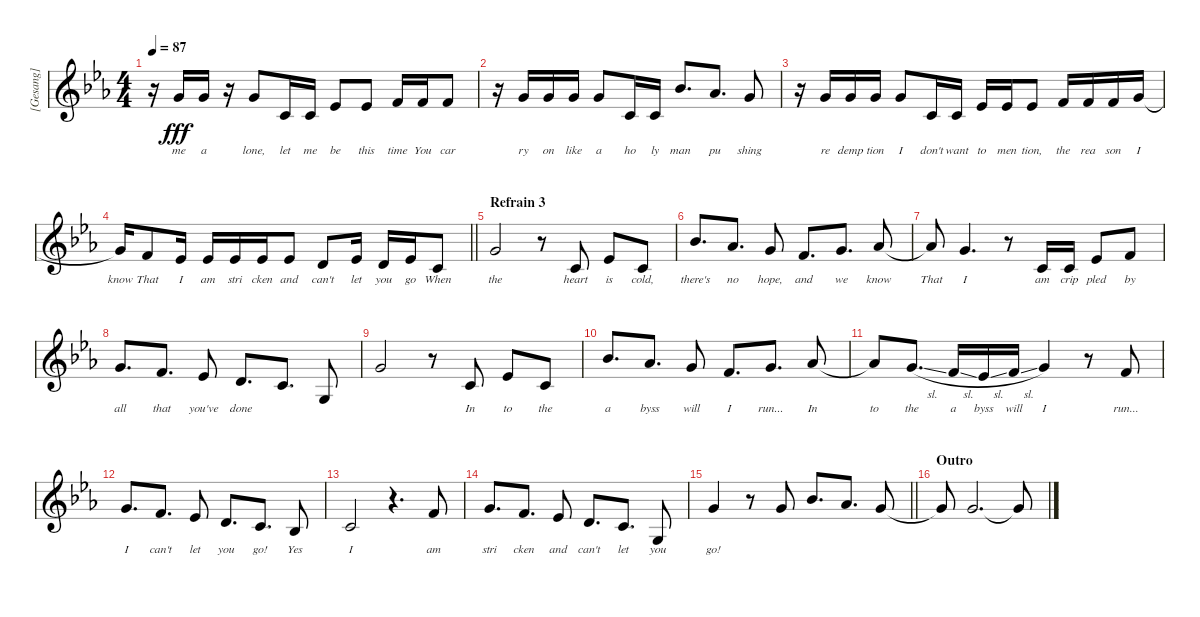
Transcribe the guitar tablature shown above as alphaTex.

\track ("[Gesang]" "[Gesang]") {instrument tenorsax}
\staff {score}
\tuning (E4 B3 G3 D3 A2 E2) {hide}
\ts (4 4)
\tempo 87
\clef g2
\ks cminor
r.16{dy fff} 8.2.16{lyrics (0 "me") lyrics (1 "") lyrics (2 "") lyrics (3 "") lyrics (4 "")} 8.2.16{lyrics (0 "a") lyrics (1 "") lyrics (2 "") lyrics (3 "") lyrics (4 "")} r.16 8.2.8{lyrics (0 "lone,") lyrics (1 "") lyrics (2 "") lyrics (3 "") lyrics (4 "")} 5.3.16{lyrics (0 "let") lyrics (1 "") lyrics (2 "") lyrics (3 "") lyrics (4 "")} 5.3.16{lyrics (0 "me") lyrics (1 "") lyrics (2 "") lyrics (3 "") lyrics (4 "")} 8.3.8{lyrics (0 "be") lyrics (1 "") lyrics (2 "") lyrics (3 "") lyrics (4 "")} 8.3.8{lyrics (0 "this") lyrics (1 "") lyrics (2 "") lyrics (3 "") lyrics (4 "")} 10.3.16{lyrics (0 "time") lyrics (1 "") lyrics (2 "") lyrics (3 "") lyrics (4 "")} 10.3.16{lyrics (0 "You") lyrics (1 "") lyrics (2 "") lyrics (3 "") lyrics (4 "")} 10.3.8{lyrics (0 "car") lyrics (1 "") lyrics (2 "") lyrics (3 "") lyrics (4 "")} |
r.16 8.2.16{lyrics (0 "ry") lyrics (1 "") lyrics (2 "") lyrics (3 "") lyrics (4 "")} 8.2.16{lyrics (0 "on") lyrics (1 "") lyrics (2 "") lyrics (3 "") lyrics (4 "")} 8.2.16{lyrics (0 "like") lyrics (1 "") lyrics (2 "") lyrics (3 "") lyrics (4 "")} 8.2.8{lyrics (0 "a") lyrics (1 "") lyrics (2 "") lyrics (3 "") lyrics (4 "")} 5.3.16{lyrics (0 "ho") lyrics (1 "") lyrics (2 "") lyrics (3 "") lyrics (4 "")} 5.3.16{lyrics (0 "ly") lyrics (1 "") lyrics (2 "") lyrics (3 "") lyrics (4 "")} 11.2.8{d lyrics (0 "man") lyrics (1 "") lyrics (2 "") lyrics (3 "") lyrics (4 "")} 9.2.8{d lyrics (0 "pu") lyrics (1 "") lyrics (2 "") lyrics (3 "") lyrics (4 "")} 8.2.8{lyrics (0 "shing") lyrics (1 "") lyrics (2 "") lyrics (3 "") lyrics (4 "")} |
r.16 8.2.16{lyrics (0 "re") lyrics (1 "") lyrics (2 "") lyrics (3 "") lyrics (4 "")} 8.2.16{lyrics (0 "demp") lyrics (1 "") lyrics (2 "") lyrics (3 "") lyrics (4 "")} 8.2.16{lyrics (0 "tion") lyrics (1 "") lyrics (2 "") lyrics (3 "") lyrics (4 "")} 8.2.8{lyrics (0 "I") lyrics (1 "") lyrics (2 "") lyrics (3 "") lyrics (4 "")} 5.3.16{lyrics (0 "don't") lyrics (1 "") lyrics (2 "") lyrics (3 "") lyrics (4 "")} 5.3.16{lyrics (0 "want") lyrics (1 "") lyrics (2 "") lyrics (3 "") lyrics (4 "")} 8.3.16{lyrics (0 "to") lyrics (1 "") lyrics (2 "") lyrics (3 "") lyrics (4 "")} 8.3.16{lyrics (0 "men") lyrics (1 "") lyrics (2 "") lyrics (3 "") lyrics (4 "")} 8.3.8{lyrics (0 "tion,") lyrics (1 "") lyrics (2 "") lyrics (3 "") lyrics (4 "")} 10.3.16{lyrics (0 "the") lyrics (1 "") lyrics (2 "") lyrics (3 "") lyrics (4 "")} 10.3.16{lyrics (0 "rea") lyrics (1 "") lyrics (2 "") lyrics (3 "") lyrics (4 "")} 10.3.16{lyrics (0 "son") lyrics (1 "") lyrics (2 "") lyrics (3 "") lyrics (4 "")} 12.3.16{lyrics (0 "I") lyrics (1 "") lyrics (2 "") lyrics (3 "") lyrics (4 "")} |
\barLineRight lightlight
12.3{t}.16{lyrics (0 "know") lyrics (1 "") lyrics (2 "") lyrics (3 "") lyrics (4 "")} 10.3.8{lyrics (0 "That") lyrics (1 "") lyrics (2 "") lyrics (3 "") lyrics (4 "")} 8.3.16{lyrics (0 "I") lyrics (1 "") lyrics (2 "") lyrics (3 "") lyrics (4 "")} 8.3.16{lyrics (0 "am") lyrics (1 "") lyrics (2 "") lyrics (3 "") lyrics (4 "")} 8.3.16{lyrics (0 "stri") lyrics (1 "") lyrics (2 "") lyrics (3 "") lyrics (4 "")} 8.3.16{lyrics (0 "cken") lyrics (1 "") lyrics (2 "") lyrics (3 "") lyrics (4 "")} 8.3.8{lyrics (0 "and") lyrics (1 "") lyrics (2 "") lyrics (3 "") lyrics (4 "")} 7.3.8{lyrics (0 "can't") lyrics (1 "") lyrics (2 "") lyrics (3 "") lyrics (4 "")} 8.3.16{lyrics (0 "let") lyrics (1 "") lyrics (2 "") lyrics (3 "") lyrics (4 "")} 7.3.16{lyrics (0 "you") lyrics (1 "") lyrics (2 "") lyrics (3 "") lyrics (4 "")} 8.3.16{lyrics (0 "go") lyrics (1 "") lyrics (2 "") lyrics (3 "") lyrics (4 "")} 5.3.8{lyrics (0 "When") lyrics (1 "") lyrics (2 "") lyrics (3 "") lyrics (4 "")} |
\section ("" "Refrain 3")
8.2.2{lyrics (0 "the") lyrics (1 "") lyrics (2 "") lyrics (3 "") lyrics (4 "")} r.8 5.3.8{lyrics (0 "heart") lyrics (1 "") lyrics (2 "") lyrics (3 "") lyrics (4 "")} 8.3.8{lyrics (0 "is") lyrics (1 "") lyrics (2 "") lyrics (3 "") lyrics (4 "")} 5.3.8{lyrics (0 "cold,") lyrics (1 "") lyrics (2 "") lyrics (3 "") lyrics (4 "")} |
11.2.8{d lyrics (0 "there's") lyrics (1 "") lyrics (2 "") lyrics (3 "") lyrics (4 "")} 9.2.8{d lyrics (0 "no") lyrics (1 "") lyrics (2 "") lyrics (3 "") lyrics (4 "")} 8.2.8{lyrics (0 "hope,") lyrics (1 "") lyrics (2 "") lyrics (3 "") lyrics (4 "")} 6.2.8{d lyrics (0 "and") lyrics (1 "") lyrics (2 "") lyrics (3 "") lyrics (4 "")} 8.2.8{d lyrics (0 "we") lyrics (1 "") lyrics (2 "") lyrics (3 "") lyrics (4 "")} 9.2.8{lyrics (0 "know") lyrics (1 "") lyrics (2 "") lyrics (3 "") lyrics (4 "")} |
9.2{t}.8{lyrics (0 "That") lyrics (1 "") lyrics (2 "") lyrics (3 "") lyrics (4 "")} 8.2.4{d lyrics (0 "I") lyrics (1 "") lyrics (2 "") lyrics (3 "") lyrics (4 "")} r.8 5.3.16{lyrics (0 "am") lyrics (1 "") lyrics (2 "") lyrics (3 "") lyrics (4 "")} 5.3.16{lyrics (0 "crip") lyrics (1 "") lyrics (2 "") lyrics (3 "") lyrics (4 "")} 8.3.8{lyrics (0 "pled") lyrics (1 "") lyrics (2 "") lyrics (3 "") lyrics (4 "")} 10.3.8{lyrics (0 "by") lyrics (1 "") lyrics (2 "") lyrics (3 "") lyrics (4 "")} |
8.2.8{d lyrics (0 "all") lyrics (1 "") lyrics (2 "") lyrics (3 "") lyrics (4 "")} 6.2.8{d lyrics (0 "that") lyrics (1 "") lyrics (2 "") lyrics (3 "") lyrics (4 "")} 4.2.8{lyrics (0 "you've") lyrics (1 "") lyrics (2 "") lyrics (3 "") lyrics (4 "")} 3.2.8{d lyrics (0 "done") lyrics (1 "") lyrics (2 "") lyrics (3 "") lyrics (4 "")} 1.2.8{d lyrics (0 "") lyrics (1 "") lyrics (2 "") lyrics (3 "") lyrics (4 "")} 0.3.8{lyrics (0 "") lyrics (1 "") lyrics (2 "") lyrics (3 "") lyrics (4 "")} |
8.2.2{lyrics (0 "") lyrics (1 "") lyrics (2 "") lyrics (3 "") lyrics (4 "")} r.8 5.3.8{lyrics (0 "In") lyrics (1 "") lyrics (2 "") lyrics (3 "") lyrics (4 "")} 8.3.8{lyrics (0 "to") lyrics (1 "") lyrics (2 "") lyrics (3 "") lyrics (4 "")} 5.3.8{lyrics (0 "the") lyrics (1 "") lyrics (2 "") lyrics (3 "") lyrics (4 "")} |
11.2.8{d lyrics (0 "a") lyrics (1 "") lyrics (2 "") lyrics (3 "") lyrics (4 "")} 9.2.8{d lyrics (0 "byss") lyrics (1 "") lyrics (2 "") lyrics (3 "") lyrics (4 "")} 8.2.8{lyrics (0 "will") lyrics (1 "") lyrics (2 "") lyrics (3 "") lyrics (4 "")} 6.2.8{d lyrics (0 "I") lyrics (1 "") lyrics (2 "") lyrics (3 "") lyrics (4 "")} 8.2.8{d lyrics (0 "run...") lyrics (1 "") lyrics (2 "") lyrics (3 "") lyrics (4 "")} 9.2.8{lyrics (0 "In") lyrics (1 "") lyrics (2 "") lyrics (3 "") lyrics (4 "")} |
9.2{t}.8{lyrics (0 "to") lyrics (1 "") lyrics (2 "") lyrics (3 "") lyrics (4 "")} 8.2{sl}.8{d lyrics (0 "the") lyrics (1 "") lyrics (2 "") lyrics (3 "") lyrics (4 "")} 6.2{sl}.16{lyrics (0 "a") lyrics (1 "") lyrics (2 "") lyrics (3 "") lyrics (4 "")} 4.2{sl}.16{lyrics (0 "byss") lyrics (1 "") lyrics (2 "") lyrics (3 "") lyrics (4 "")} 6.2{sl}.16{lyrics (0 "will") lyrics (1 "") lyrics (2 "") lyrics (3 "") lyrics (4 "")} 8.2.4{lyrics (0 "I") lyrics (1 "") lyrics (2 "") lyrics (3 "") lyrics (4 "")} r.8 6.2.8{lyrics (0 "run...") lyrics (1 "") lyrics (2 "") lyrics (3 "") lyrics (4 "")} |
8.2.8{d lyrics (0 "I") lyrics (1 "") lyrics (2 "") lyrics (3 "") lyrics (4 "")} 6.2.8{d lyrics (0 "can't") lyrics (1 "") lyrics (2 "") lyrics (3 "") lyrics (4 "")} 4.2.8{lyrics (0 "let") lyrics (1 "") lyrics (2 "") lyrics (3 "") lyrics (4 "")} 3.2.8{d lyrics (0 "you") lyrics (1 "") lyrics (2 "") lyrics (3 "") lyrics (4 "")} 1.2.8{d lyrics (0 "go!") lyrics (1 "") lyrics (2 "") lyrics (3 "") lyrics (4 "")} 3.3.8{lyrics (0 "Yes") lyrics (1 "") lyrics (2 "") lyrics (3 "") lyrics (4 "")} |
5.3.2{lyrics (0 "I") lyrics (1 "") lyrics (2 "") lyrics (3 "") lyrics (4 "")} r.4{d} 6.2.8{lyrics (0 "am") lyrics (1 "") lyrics (2 "") lyrics (3 "") lyrics (4 "")} |
8.2.8{d lyrics (0 "stri") lyrics (1 "") lyrics (2 "") lyrics (3 "") lyrics (4 "")} 6.2.8{d lyrics (0 "cken") lyrics (1 "") lyrics (2 "") lyrics (3 "") lyrics (4 "")} 4.2.8{lyrics (0 "and") lyrics (1 "") lyrics (2 "") lyrics (3 "") lyrics (4 "")} 3.2.8{d lyrics (0 "can't") lyrics (1 "") lyrics (2 "") lyrics (3 "") lyrics (4 "")} 1.2.8{d lyrics (0 "let") lyrics (1 "") lyrics (2 "") lyrics (3 "") lyrics (4 "")} 0.3.8{lyrics (0 "you") lyrics (1 "") lyrics (2 "") lyrics (3 "") lyrics (4 "")} |
\barLineRight lightlight
8.2.4{lyrics (0 "go!") lyrics (1 "") lyrics (2 "") lyrics (3 "") lyrics (4 "")} r.8 8.2.8 11.2.8{d} 9.2.8{d} 8.2.8 |
\section ("" "Outro")
8.2{t}.8 8.2.2{d} 8.2{t}.8
